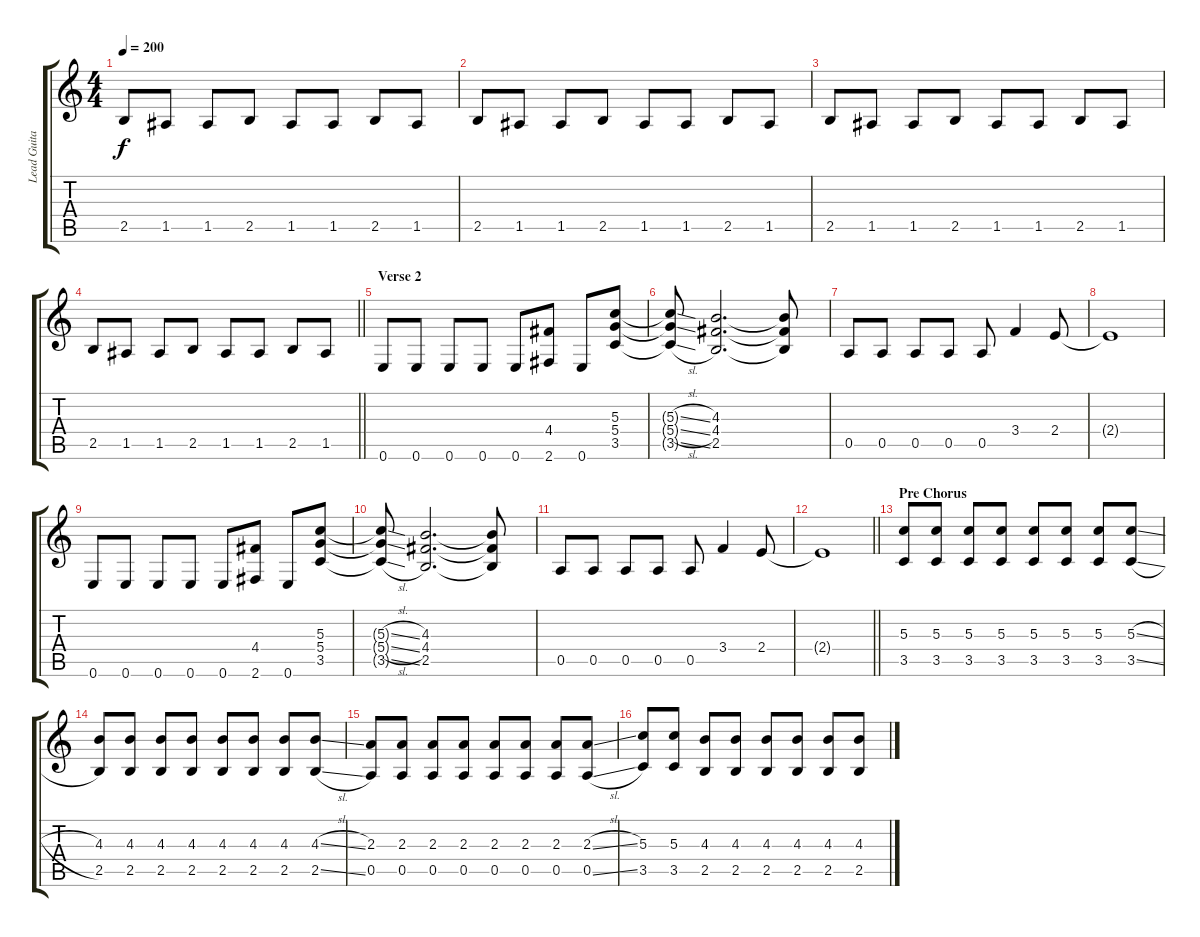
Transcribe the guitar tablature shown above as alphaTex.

\track ("Lead Guitar" "Lead Guita") {instrument distortionguitar}
\staff {score tabs}
\tuning (E4 B3 G3 D3 A2 E2) {hide}
\ts (4 4)
\tempo 200
\clef g2
\ks c
2.5.8{dy f} 1.5.8 1.5.8 2.5.8 1.5.8 1.5.8 2.5.8 1.5.8 |
2.5.8 1.5.8 1.5.8 2.5.8 1.5.8 1.5.8 2.5.8 1.5.8 |
2.5.8 1.5.8 1.5.8 2.5.8 1.5.8 1.5.8 2.5.8 1.5.8 |
\barLineRight lightlight
2.5.8 1.5.8 1.5.8 2.5.8 1.5.8 1.5.8 2.5.8 1.5.8 |
\section ("" "Verse 2")
0.6.8 0.6.8 0.6.8 0.6.8 0.6.8 (4.4 2.6).8 0.6.8 (5.3 5.4 3.5).8 |
(5.3{sl t} 5.4{sl t} 3.5{sl t}).8 (4.3 4.4 2.5).2{d} (4.3{t} 4.4{t} 2.5{t}).8 |
0.5.8 0.5.8 0.5.8 0.5.8 0.5.8 3.4.4 2.4.8 |
2.4{t}.1 |
0.6.8 0.6.8 0.6.8 0.6.8 0.6.8 (4.4 2.6).8 0.6.8 (5.3 5.4 3.5).8 |
(5.3{sl t} 5.4{sl t} 3.5{sl t}).8 (4.3 4.4 2.5).2{d} (4.3{t} 4.4{t} 2.5{t}).8 |
0.5.8 0.5.8 0.5.8 0.5.8 0.5.8 3.4.4 2.4.8 |
\barLineRight lightlight
2.4{t}.1 |
\section ("" "Pre Chorus")
(5.3 3.5).8{volume 5} (5.3 3.5).8 (5.3 3.5).8 (5.3 3.5).8 (5.3 3.5).8 (5.3 3.5).8 (5.3 3.5).8 (5.3{sl} 3.5{sl}).8 |
(4.3 2.5).8 (4.3 2.5).8 (4.3 2.5).8 (4.3 2.5).8 (4.3 2.5).8 (4.3 2.5).8 (4.3 2.5).8 (4.3{sl} 2.5{sl}).8 |
(2.3 0.5).8 (2.3 0.5).8 (2.3 0.5).8 (2.3 0.5).8 (2.3 0.5).8 (2.3 0.5).8 (2.3 0.5).8 (2.3{sl} 0.5{sl}).8 |
(5.3 3.5).8 (5.3 3.5).8 (4.3 2.5).8 (4.3 2.5).8 (4.3 2.5).8 (4.3 2.5).8 (4.3 2.5).8 (4.3{sl} 2.5{sl}).8
